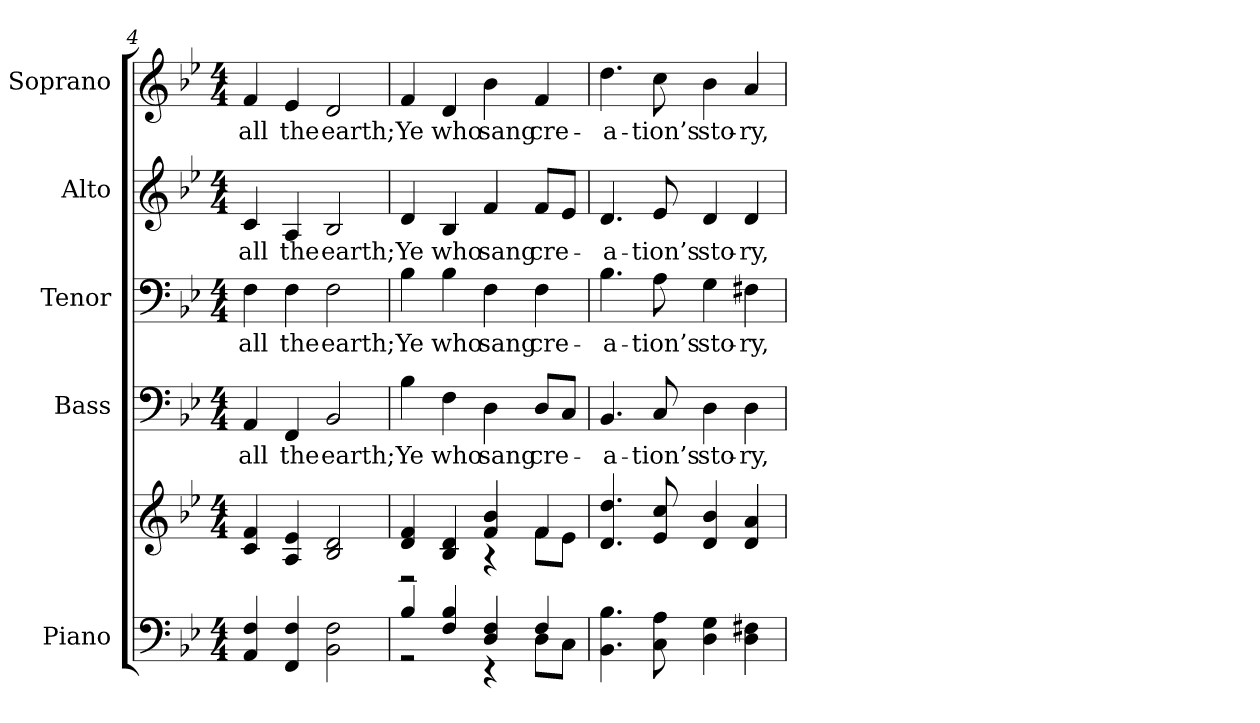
**kern	**kern	**kern	**text	**kern	**text	**kern	**text	**kern	**text
*part5	*part5	*part4	*part4	*part3	*part3	*part2	*part2	*part1	*part1
*staff6	*staff5	*staff4	*staff4	*staff3	*staff3	*staff2	*staff2	*staff1	*staff1
*I"Piano	*	*I"Bass	*	*I"Tenor	*	*I"Alto	*	*I"Soprano	*
*I'Pno.	*	*I'B.	*	*I'T.	*	*I'A.	*	*I'S.	*
*clefF4	*clefG2	*clefF4	*	*clefF4	*	*clefG2	*	*clefG2	*
*k[b-e-]	*k[b-e-]	*k[b-e-]	*	*k[b-e-]	*	*k[b-e-]	*	*k[b-e-]	*
*B-:	*B-:	*B-:	*	*B-:	*	*B-:	*	*B-:	*
*M4/4	*M4/4	*M4/4	*	*M4/4	*	*M4/4	*	*M4/4	*
=4	=4	=4	=4	=4	=4	=4	=4	=4	=4
!	!	!	!LO:LY:b:color=#000000	!	!	!	!	!	!
!	!	!	!	!	!LO:LY:b:color=#000000	!	!	!	!
!	!	!	!	!	!	!	!LO:LY:b:color=#000000	!	!
!	!	!	!	!	!	!	!	!	!LO:LY:b:color=#000000
4AAi/ 4Fi	4ci/ 4fi	4AAi/	all	4Fi\	all	4ci/	all	4fi/	all
!	!	!	!LO:LY:b:color=#000000	!	!	!	!	!	!
!	!	!	!	!	!LO:LY:b:color=#000000	!	!	!	!
!	!	!	!	!	!	!	!LO:LY:b:color=#000000	!	!
!	!	!	!	!	!	!	!	!	!LO:LY:b:color=#000000
4FFi/ 4Fi	4Ai/ 4e-i	4FFi/	the	4Fi\	the	4Ai/	the	4e-i/	the
!	!	!	!LO:LY:b:color=#000000	!	!	!	!	!	!
!	!	!	!	!	!LO:LY:b:color=#000000	!	!	!	!
!	!	!	!	!	!	!	!LO:LY:b:color=#000000	!	!
!	!	!	!	!	!	!	!	!	!LO:LY:b:color=#000000
2BB-i\ 2Fi	2B-i/ 2di	2BB-i/	earth;	2Fi\	earth;	2B-i/	earth;	2di/	earth;
!!LO:PB:g=z
=5	=5	=5	=5	=5	=5	=5	=5	=5	=5
*^	*^	*	*	*	*	*	*	*	*
!	!	!	!	!	!LO:LY:b:color=#000000	!	!	!	!	!	!
!	!	!	!	!	!	!	!LO:LY:b:color=#000000	!	!	!	!
!	!	!	!	!	!	!	!	!	!LO:LY:b:color=#000000	!	!
!	!	!	!	!	!	!	!	!	!	!	!LO:LY:b:color=#000000
4B-i/	2r	4di/ 4fi	2r	4B-i\	Ye	4B-i\	Ye	4di/	Ye	4fi/	Ye
!	!	!	!	!	!LO:LY:b:color=#000000	!	!	!	!	!	!
!	!	!	!	!	!	!	!LO:LY:b:color=#000000	!	!	!	!
!	!	!	!	!	!	!	!	!	!LO:LY:b:color=#000000	!	!
!	!	!	!	!	!	!	!	!	!	!	!LO:LY:b:color=#000000
4Fi/ 4B-i	.	4B-i/ 4di	.	4Fi\	who	4B-i\	who	4B-i/	who	4di/	who
!	!	!	!	!	!LO:LY:b:color=#000000	!	!	!	!	!	!
!	!	!	!	!	!	!	!LO:LY:b:color=#000000	!	!	!	!
!	!	!	!	!	!	!	!	!	!LO:LY:b:color=#000000	!	!
!	!	!	!	!	!	!	!	!	!	!	!LO:LY:b:color=#000000
4Di/ 4Fi	4r	4fi/ 4b-i	4r	4Di\	sang	4Fi\	sang	4fi/	sang	4b-i\	sang
!	!	!	!	!	!LO:LY:b:color=#000000	!	!	!	!	!	!
!	!	!	!	!	!	!	!LO:LY:b:color=#000000	!	!	!	!
!	!	!	!	!	!	!	!	!	!LO:LY:b:color=#000000	!	!
!	!	!	!	!	!	!	!	!	!	!	!LO:LY:b:color=#000000
4Fi/	8Di\L	4fi/	8fi\L	8Di/L	cre-	4Fi\	cre-	8fi/L	cre-	4fi/	cre-
.	8Ci\J	.	8e-i\J	8Ci/J	.	.	.	8e-i/J	.	.	.
*v	*v	*	*	*	*	*	*	*	*	*	*
*	*v	*v	*	*	*	*	*	*	*	*
=6	=6	=6	=6	=6	=6	=6	=6	=6	=6
*^	*^	*	*	*	*	*	*	*	*
!	!	!	!	!	!LO:LY:b:color=#000000	!	!	!	!	!	!
*v	*v	*	*	*	*	*	*	*	*	*	*
*	*v	*v	*	*	*	*	*	*	*	*
*^	*^	*	*	*	*	*	*	*	*
!	!	!	!	!	!	!	!LO:LY:b:color=#000000	!	!	!	!
*v	*v	*	*	*	*	*	*	*	*	*	*
*	*v	*v	*	*	*	*	*	*	*	*
*^	*^	*	*	*	*	*	*	*	*
!	!	!	!	!	!	!	!	!	!LO:LY:b:color=#000000	!	!
*v	*v	*	*	*	*	*	*	*	*	*	*
*	*v	*v	*	*	*	*	*	*	*	*
*^	*^	*	*	*	*	*	*	*	*
!	!	!	!	!	!	!	!	!	!	!	!LO:LY:b:color=#000000
*v	*v	*	*	*	*	*	*	*	*	*	*
*	*v	*v	*	*	*	*	*	*	*	*
4.BB-i\ 4.B-i	4.di/ 4.ddi	4.BB-i/	-a-	4.B-i\	-a-	4.di/	-a-	4.ddi\	-a-
!	!	!	!LO:LY:b:color=#000000	!	!	!	!	!	!
!	!	!	!	!	!LO:LY:b:color=#000000	!	!	!	!
!	!	!	!	!	!	!	!LO:LY:b:color=#000000	!	!
!	!	!	!	!	!	!	!	!	!LO:LY:b:color=#000000
8Ci\ 8Ai	8e-i/ 8cci	8Ci/	-tion’s	8Ai\	-tion’s	8e-i/	-tion’s	8cci\	-tion’s
!	!	!	!LO:LY:b:color=#000000	!	!	!	!	!	!
!	!	!	!	!	!LO:LY:b:color=#000000	!	!	!	!
!	!	!	!	!	!	!	!LO:LY:b:color=#000000	!	!
!	!	!	!	!	!	!	!	!	!LO:LY:b:color=#000000
4Di\ 4Gi	4di/ 4b-i	4Di\	sto-	4Gi\	sto-	4di/	sto-	4b-i\	sto-
!	!	!	!LO:LY:b:color=#000000	!	!	!	!	!	!
!	!	!	!	!	!LO:LY:b:color=#000000	!	!	!	!
!	!	!	!	!	!	!	!LO:LY:b:color=#000000	!	!
!	!	!	!	!	!	!	!	!	!LO:LY:b:color=#000000
4Di\ 4F#Xi	4di/ 4ai	4Di\	-ry,	4F#Xi\	-ry,	4di/	-ry,	4ai/	-ry,
=	=	=	=	=	=	=	=	=	=
*-	*-	*-	*-	*-	*-	*-	*-	*-	*-
